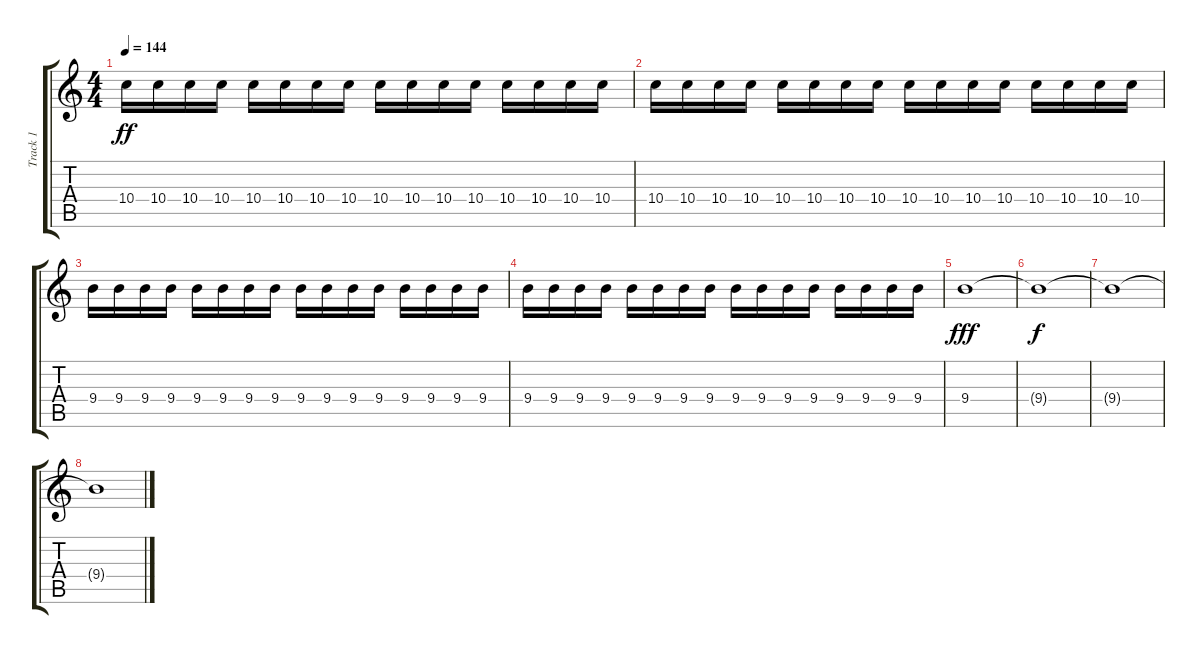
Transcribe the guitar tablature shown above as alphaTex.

\track ("Track 1" "Track 1") {instrument distortionguitar}
\staff {score tabs}
\tuning (E4 B3 G3 D3 A2 E2) {hide}
\ts (4 4)
\tempo 144
\clef g2
\ks c
10.4.16{dy ff} 10.4.16 10.4.16 10.4.16 10.4.16 10.4.16 10.4.16 10.4.16 10.4.16 10.4.16 10.4.16 10.4.16 10.4.16 10.4.16 10.4.16 10.4.16 |
10.4.16 10.4.16 10.4.16 10.4.16 10.4.16 10.4.16 10.4.16 10.4.16 10.4.16 10.4.16 10.4.16 10.4.16 10.4.16 10.4.16 10.4.16 10.4.16 |
9.4.16 9.4.16 9.4.16 9.4.16 9.4.16 9.4.16 9.4.16 9.4.16 9.4.16 9.4.16 9.4.16 9.4.16 9.4.16 9.4.16 9.4.16 9.4.16 |
9.4.16 9.4.16 9.4.16 9.4.16 9.4.16 9.4.16 9.4.16 9.4.16 9.4.16 9.4.16 9.4.16 9.4.16 9.4.16 9.4.16 9.4.16 9.4.16 |
9.4.1{dy fff} |
9.4{t}.1{dy f} |
9.4{t}.1{volume 0} |
9.4{t}.1
